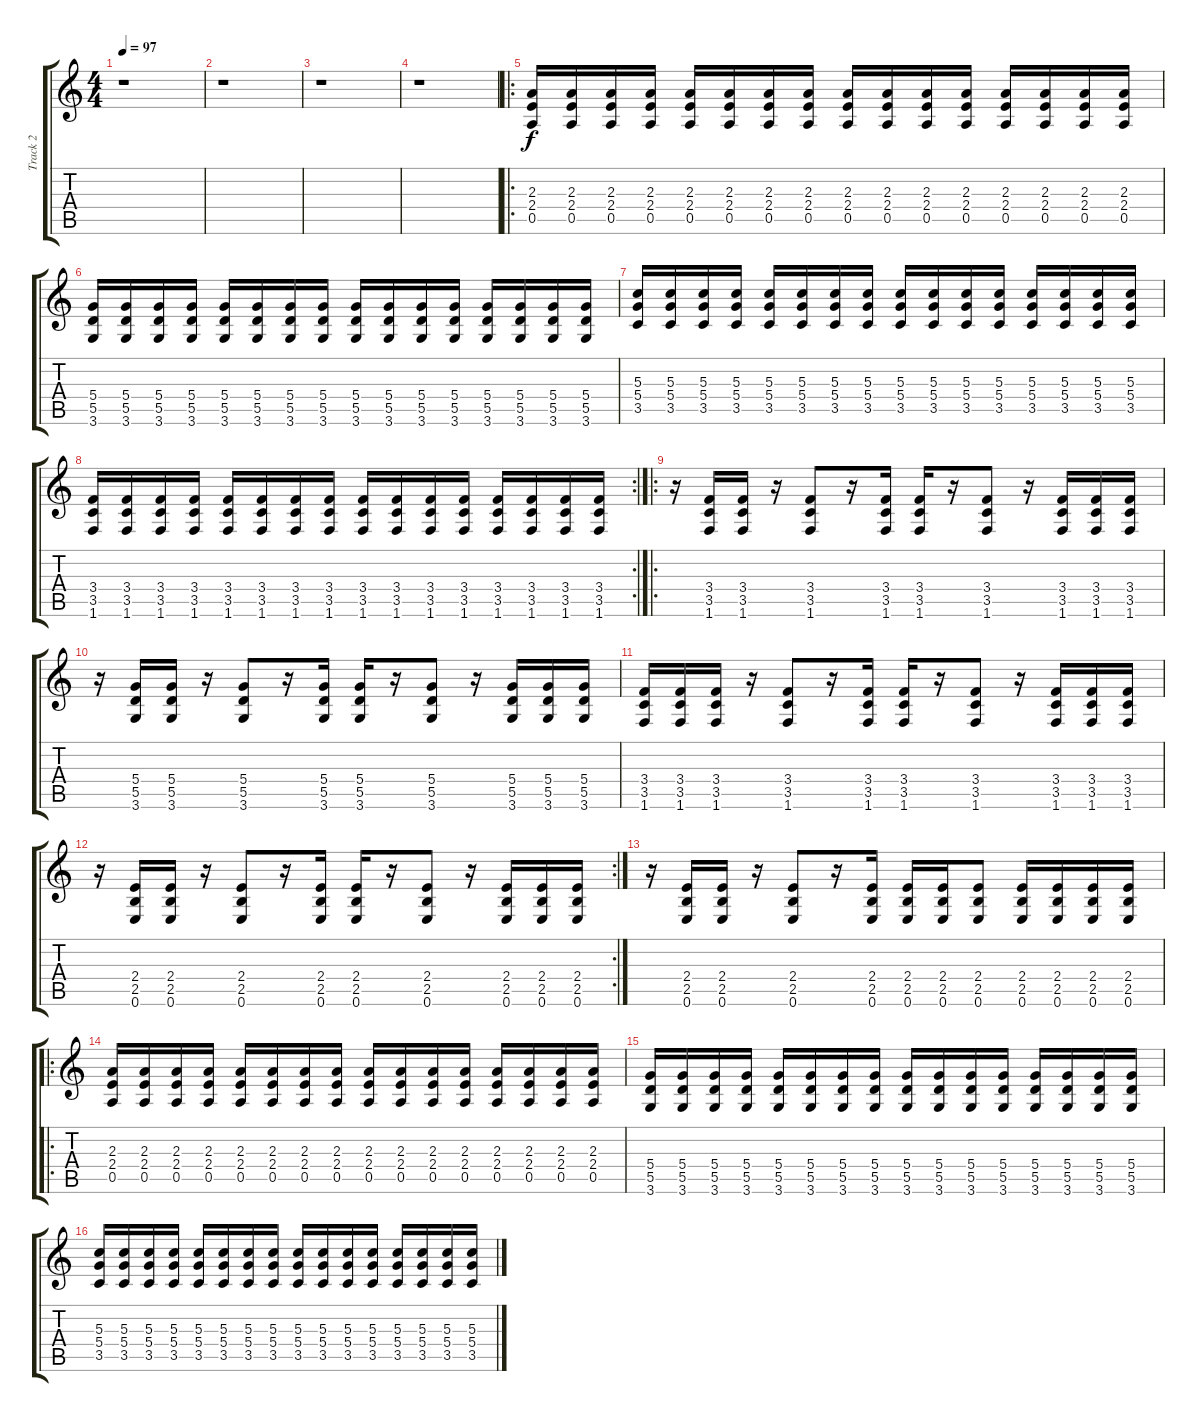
\track ("Track 2" "Track 2") {instrument distortionguitar}
\staff {score tabs}
\tuning (E4 B3 G3 D3 A2 E2) {hide}
\ts (4 4)
\tempo 97
\clef g2
\ks c
r.1{dy f instrument distortionguitar} |
r.1 |
r.1 |
r.1 |
\ro
(2.3 2.4 0.5).16 (2.3 2.4 0.5).16 (2.3 2.4 0.5).16 (2.3 2.4 0.5).16 (2.3 2.4 0.5).16 (2.3 2.4 0.5).16 (2.3 2.4 0.5).16 (2.3 2.4 0.5).16 (2.3 2.4 0.5).16 (2.3 2.4 0.5).16 (2.3 2.4 0.5).16 (2.3 2.4 0.5).16 (2.3 2.4 0.5).16 (2.3 2.4 0.5).16 (2.3 2.4 0.5).16 (2.3 2.4 0.5).16 |
(5.4 5.5 3.6).16 (5.4 5.5 3.6).16 (5.4 5.5 3.6).16 (5.4 5.5 3.6).16 (5.4 5.5 3.6).16 (5.4 5.5 3.6).16 (5.4 5.5 3.6).16 (5.4 5.5 3.6).16 (5.4 5.5 3.6).16 (5.4 5.5 3.6).16 (5.4 5.5 3.6).16 (5.4 5.5 3.6).16 (5.4 5.5 3.6).16 (5.4 5.5 3.6).16 (5.4 5.5 3.6).16 (5.4 5.5 3.6).16 |
(5.3 5.4 3.5).16 (5.3 5.4 3.5).16 (5.3 5.4 3.5).16 (5.3 5.4 3.5).16 (5.3 5.4 3.5).16 (5.3 5.4 3.5).16 (5.3 5.4 3.5).16 (5.3 5.4 3.5).16 (5.3 5.4 3.5).16 (5.3 5.4 3.5).16 (5.3 5.4 3.5).16 (5.3 5.4 3.5).16 (5.3 5.4 3.5).16 (5.3 5.4 3.5).16 (5.3 5.4 3.5).16 (5.3 5.4 3.5).16 |
\rc 2
(3.4 3.5 1.6).16 (3.4 3.5 1.6).16 (3.4 3.5 1.6).16 (3.4 3.5 1.6).16 (3.4 3.5 1.6).16 (3.4 3.5 1.6).16 (3.4 3.5 1.6).16 (3.4 3.5 1.6).16 (3.4 3.5 1.6).16 (3.4 3.5 1.6).16 (3.4 3.5 1.6).16 (3.4 3.5 1.6).16 (3.4 3.5 1.6).16 (3.4 3.5 1.6).16 (3.4 3.5 1.6).16 (3.4 3.5 1.6).16 |
\ro
r.16 (3.4 3.5 1.6).16 (3.4 3.5 1.6).16 r.16 (3.4 3.5 1.6).8 r.16 (3.4 3.5 1.6).16 (3.4 3.5 1.6).16 r.16 (3.4 3.5 1.6).8 r.16 (3.4 3.5 1.6).16 (3.4 3.5 1.6).16 (3.4 3.5 1.6).16 |
r.16 (5.4 5.5 3.6).16 (5.4 5.5 3.6).16 r.16 (5.4 5.5 3.6).8 r.16 (5.4 5.5 3.6).16 (5.4 5.5 3.6).16 r.16 (5.4 5.5 3.6).8 r.16 (5.4 5.5 3.6).16 (5.4 5.5 3.6).16 (5.4 5.5 3.6).16 |
(3.4 3.5 1.6).16 (3.4 3.5 1.6).16 (3.4 3.5 1.6).16 r.16 (3.4 3.5 1.6).8 r.16 (3.4 3.5 1.6).16 (3.4 3.5 1.6).16 r.16 (3.4 3.5 1.6).8 r.16 (3.4 3.5 1.6).16 (3.4 3.5 1.6).16 (3.4 3.5 1.6).16 |
\rc 2
r.16 (2.4 2.5 0.6).16 (2.4 2.5 0.6).16 r.16 (2.4 2.5 0.6).8 r.16 (2.4 2.5 0.6).16 (2.4 2.5 0.6).16 r.16 (2.4 2.5 0.6).8 r.16 (2.4 2.5 0.6).16 (2.4 2.5 0.6).16 (2.4 2.5 0.6).16 |
r.16 (2.4 2.5 0.6).16 (2.4 2.5 0.6).16 r.16 (2.4 2.5 0.6).8 r.16 (2.4 2.5 0.6).16 (2.4 2.5 0.6).16 (2.4 2.5 0.6).16 (2.4 2.5 0.6).8 (2.4 2.5 0.6).16 (2.4 2.5 0.6).16 (2.4 2.5 0.6).16 (2.4 2.5 0.6).16 |
\ro
(2.3 2.4 0.5).16 (2.3 2.4 0.5).16 (2.3 2.4 0.5).16 (2.3 2.4 0.5).16 (2.3 2.4 0.5).16 (2.3 2.4 0.5).16 (2.3 2.4 0.5).16 (2.3 2.4 0.5).16 (2.3 2.4 0.5).16 (2.3 2.4 0.5).16 (2.3 2.4 0.5).16 (2.3 2.4 0.5).16 (2.3 2.4 0.5).16 (2.3 2.4 0.5).16 (2.3 2.4 0.5).16 (2.3 2.4 0.5).16 |
(5.4 5.5 3.6).16 (5.4 5.5 3.6).16 (5.4 5.5 3.6).16 (5.4 5.5 3.6).16 (5.4 5.5 3.6).16 (5.4 5.5 3.6).16 (5.4 5.5 3.6).16 (5.4 5.5 3.6).16 (5.4 5.5 3.6).16 (5.4 5.5 3.6).16 (5.4 5.5 3.6).16 (5.4 5.5 3.6).16 (5.4 5.5 3.6).16 (5.4 5.5 3.6).16 (5.4 5.5 3.6).16 (5.4 5.5 3.6).16 |
(5.3 5.4 3.5).16 (5.3 5.4 3.5).16 (5.3 5.4 3.5).16 (5.3 5.4 3.5).16 (5.3 5.4 3.5).16 (5.3 5.4 3.5).16 (5.3 5.4 3.5).16 (5.3 5.4 3.5).16 (5.3 5.4 3.5).16 (5.3 5.4 3.5).16 (5.3 5.4 3.5).16 (5.3 5.4 3.5).16 (5.3 5.4 3.5).16 (5.3 5.4 3.5).16 (5.3 5.4 3.5).16 (5.3 5.4 3.5).16
